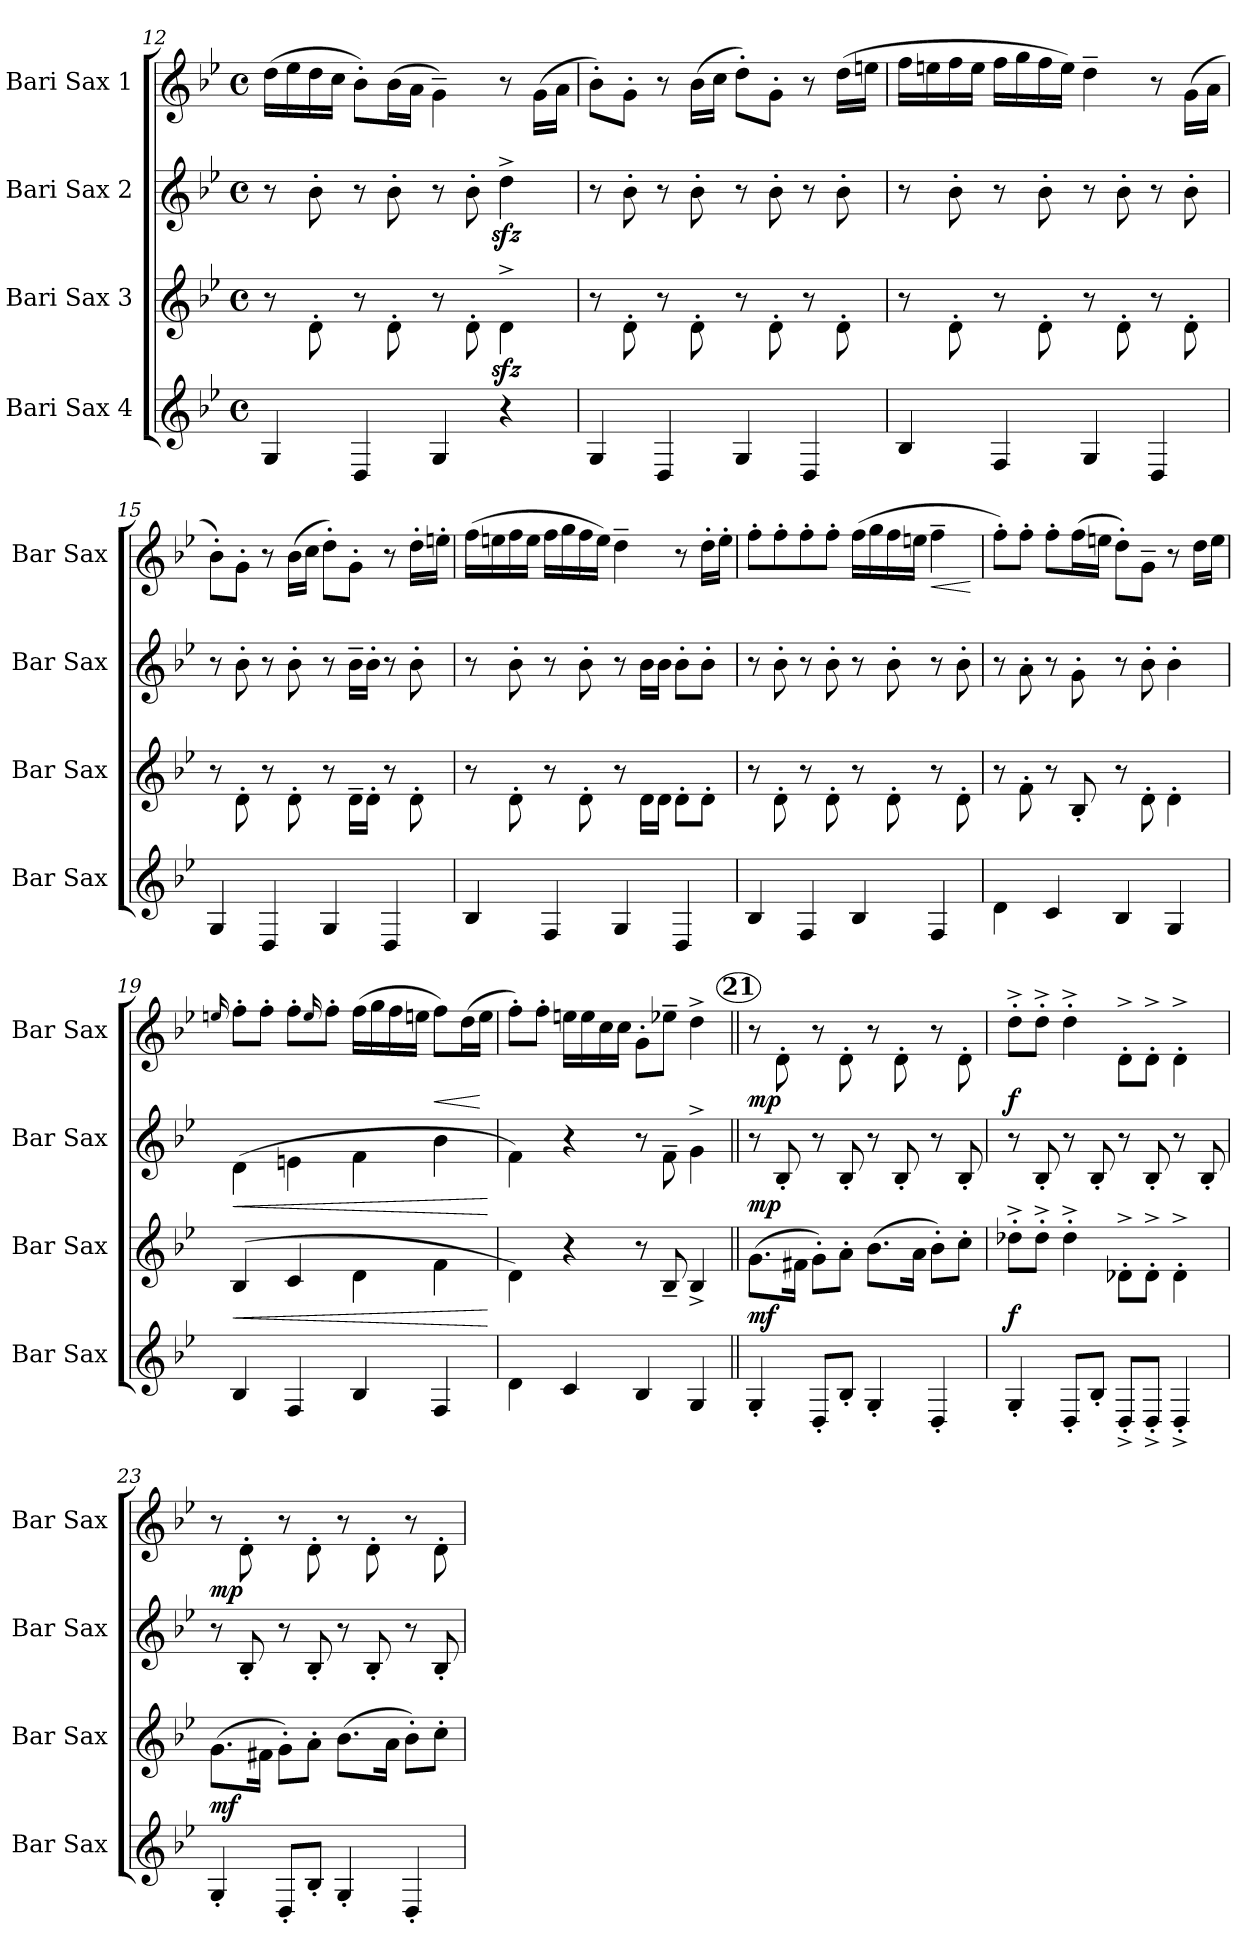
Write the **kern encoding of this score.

**kern	**kern	**dynam	**kern	**dynam	**kern	**dynam
*part4	*part3	*part3	*part2	*part2	*part1	*part1
*staff4	*staff3	*staff3	*staff2	*staff2	*staff1	*staff1
*I"Bari Sax 4	*I"Bari Sax 3	*	*I"Bari Sax 2	*	*I"Bari Sax 1	*
*I'Bar Sax	*I'Bar Sax	*	*I'Bar Sax	*	*I'Bar Sax	*
*clefG2	*clefG2	*	*clefG2	*	*clefG2	*
*ITrd12c21	*ITrd12c21	*	*ITrd12c21	*	*ITrd12c21	*
*k[b-e-]	*k[b-e-]	*	*k[b-e-]	*	*k[b-e-]	*
*B-:	*B-:	*	*B-:	*	*B-:	*
*M4/4	*M4/4	*	*M4/4	*	*M4/4	*
*met(c)	*met(c)	*	*met(c)	*	*met(c)	*
=12	=12	=12	=12	=12	=12	=12
4GG/	8r	.	8r	.	(>16d\LL	.
.	.	.	.	.	16e-\	.
.	8D'>\	.	8B-'>\	.	16d\	.
.	.	.	.	.	16c\JJ	.
4DD/	8r	.	8r	.	8B-'>\L)	.
.	8D'>\	.	8B-'>\	.	(>16B-\L	.
.	.	.	.	.	16A\JJ	.
4GG/	8r	.	8r	.	4G~>\)	.
.	8D'>\	.	8B-'>\	.	.	.
4r	4Dzz<^>\	.	4dzz<^>\	.	8r	.
.	.	.	.	.	(>16G\LL	.
.	.	.	.	.	16A\JJ	.
=13	=13	=13	=13	=13	=13	=13
4GG/	8r	.	8r	.	8B-'>\L)	.
.	8D'>\	.	8B-'>\	.	8G'>\J	.
4DD/	8r	.	8r	.	8r	.
.	8D'>\	.	8B-'>\	.	(>16B-\LL	.
.	.	.	.	.	16c\JJ	.
4GG/	8r	.	8r	.	8d'>\L)	.
.	8D'>\	.	8B-'>\	.	8G'>\J	.
4DD/	8r	.	8r	.	8r	.
.	8D'>\	.	8B-'>\	.	(>16d\LL	.
.	.	.	.	.	16en\JJ	.
=14	=14	=14	=14	=14	=14	=14
4BB-/	8r	.	8r	.	16f\LL	.
.	.	.	.	.	16en\	.
.	8D'>\	.	8B-'>\	.	16f\	.
.	.	.	.	.	16e\JJ	.
4FF/	8r	.	8r	.	16f\LL	.
.	.	.	.	.	16g\	.
.	8D'>\	.	8B-'>\	.	16f\	.
.	.	.	.	.	16e\JJ)	.
4GG/	8r	.	8r	.	4d~>\	.
.	8D'>\	.	8B-'>\	.	.	.
4DD/	8r	.	8r	.	8r	.
.	8D'>\	.	8B-'>\	.	(>16G\LL	.
.	.	.	.	.	16A\JJ	.
=15	=15	=15	=15	=15	=15	=15
4GG/	8r	.	8r	.	8B-'>\L)	.
.	8D'>\	.	8B-'>\	.	8G'>\J	.
4DD/	8r	.	8r	.	8r	.
.	8D'>\	.	8B-'>\	.	(>16B-\LL	.
.	.	.	.	.	16c\JJ	.
4GG/	8r	.	8r	.	8d'>\L)	.
.	16D~>\LL	.	16B-~>\LL	.	8G'>\J	.
.	16D'>\JJ	.	16B-'>\JJ	.	.	.
4DD/	8r	.	8r	.	8r	.
.	8D'>\	.	8B-'>\	.	16d'>\LL	.
.	.	.	.	.	16en'>\JJ	.
=16	=16	=16	=16	=16	=16	=16
4BB-/	8r	.	8r	.	(>16f\LL	.
.	.	.	.	.	16en\	.
.	8D'>\	.	8B-'>\	.	16f\	.
.	.	.	.	.	16e\JJ	.
4FF/	8r	.	8r	.	16f\LL	.
.	.	.	.	.	16g\	.
.	8D'>\	.	8B-'>\	.	16f\	.
.	.	.	.	.	16e\JJ)	.
4GG/	8r	.	8r	.	4d~>\	.
.	16D\LL	.	16B-\LL	.	.	.
.	16D\JJ	.	16B-\JJ	.	.	.
4DD/	8D'>\L	.	8B-'>\L	.	8r	.
.	8D'>\J	.	8B-'>\J	.	16d'>\LL	.
.	.	.	.	.	16e'>\JJ	.
!!LO:LB:g=z
=17	=17	=17	=17	=17	=17	=17
4BB-/	8r	.	8r	.	8f'>\L	.
.	8D'>\	.	8B-'>\	.	8f'>\	.
4FF/	8r	.	8r	.	8f'>\	.
.	8D'>\	.	8B-'>\	.	8f'>\J	.
4BB-/	8r	.	8r	.	(>16f\LL	.
.	.	.	.	.	16g\	.
.	8D'>\	.	8B-'>\	.	16f\	.
.	.	.	.	.	16en\JJ	.
!	!	!	!	!	!	!LO:HP:b
4FF/	8r	.	8r	.	4f~>\	<
.	8D'>\	.	8B-'>\	.	.	.
.	.	.	.	.	.	[
=18	=18	=18	=18	=18	=18	=18
4D\	8r	.	8r	.	8f'>\L)	.
.	8F'>\	.	8A'>\	.	8f'>\J	.
4C/	8r	.	8r	.	8f'>\L	.
.	8BB-'</	.	8G'>\	.	(>16f\L	.
.	.	.	.	.	16en\JJ	.
4BB-/	8r	.	8r	.	8d'>\L)	.
.	8D'>\	.	8B-'>\	.	8G~>\J	.
4GG/	4D'>\	.	4B-'>\	.	8r	.
.	.	.	.	.	16d\LL	.
.	.	.	.	.	16e\JJ	.
=19	=19	=19	=19	=19	=19	=19
.	.	.	.	.	16qqen/	.
!	!	!LO:HP:b	!	!LO:HP:b	!	!
4BB-/	(4BB-/	<	(>4D\	<	8f'>\L	.
.	.	.	.	.	8f'>\J	.
4FF/	4C/	.	4En\	.	8f'>\L	.
.	.	.	.	.	16qqe/	.
.	.	.	.	.	8f'>\J	.
4BB-/	4D\	.	4F\	.	(>16f\LL	.
.	.	.	.	.	16g\	.
.	.	.	.	.	16f\	.
.	.	.	.	.	16e\JJ	.
!	!	!	!	!	!	!LO:HP:b
4FF/	4F\	.	4B-\	.	8f\L)	<
.	.	.	.	.	(>16d\L	.
.	.	.	.	.	16e\JJ	[
.	.	[	.	[	.	.
=20	=20	=20	=20	=20	=20	=20
4D\	4D>\)	.	4F>\)	.	8f'>\L)	.
.	.	.	.	.	8f'>\J	.
4C/	4r	.	4r	.	16en\LL	.
.	.	.	.	.	16e\	.
.	.	.	.	.	16c\	.
.	.	.	.	.	16c\JJ	.
4BB-/	8r	.	8r	.	8G'>\L	.
.	8BB-~</	.	8F~>\	.	8e-X~>\J	.
4GG/	4BB-^</	.	4G^>\	.	4d^>\	.
!!LO:REH:place=s1:a:B:enc=circle:fs=9.8:t=21
=21||	=21||	=21||	=21||	=21||	=21||	=21||
!	!	!LO:DY:b	!	!LO:DY:b	!	!LO:DY:b
4GG'</	(>8.G\L	mf	8r	mp	8r	mp
.	.	.	8BB-'</	.	8D'>\	.
.	16F#X\Jk	.	.	.	.	.
8DD'</L	8G'>\L)	.	8r	.	8r	.
8BB-'</J	8A'>\J	.	8BB-'</	.	8D'>\	.
4GG'</	(>8.B-\L	.	8r	.	8r	.
.	.	.	8BB-'</	.	8D'>\	.
.	16A\Jk	.	.	.	.	.
4DD'</	8B-'>\L)	.	8r	.	8r	.
.	8c'>\J	.	8BB-'</	.	8D'>\	.
=22	=22	=22	=22	=22	=22	=22
!	!	!LO:DY:b	!	!	!	!LO:DY:b
4GG'</	8d-X^>'>\L	f	8r	.	8d^>'>\L	f
.	8d-^>'>\J	.	8BB-'</	.	8d^>'>\J	.
8DD'</L	4d-^>'>\	.	8r	.	4d^>'>\	.
8BB-'</J	.	.	8BB-'</	.	.	.
8DD^<'</L	8D-X^>'>\L	.	8r	.	8D^>'>\L	.
8DD^<'</J	8D-^>'>\J	.	8BB-'</	.	8D^>'>\J	.
4DD^<'</	4D-^>'>\	.	8r	.	4D^>'>\	.
.	.	.	8BB-'</	.	.	.
!!LO:PB:g=z
=23	=23	=23	=23	=23	=23	=23
!	!	!LO:DY:b	!	!	!	!LO:DY:b
4GG'</	(>8.G\L	mf	8r	.	8r	mp
.	.	.	8BB-'</	.	8D'>\	.
.	16F#X\Jk	.	.	.	.	.
8DD'</L	8G'>\L)	.	8r	.	8r	.
8BB-'</J	8A'>\J	.	8BB-'</	.	8D'>\	.
4GG'</	(>8.B-\L	.	8r	.	8r	.
.	.	.	8BB-'</	.	8D'>\	.
.	16A\Jk	.	.	.	.	.
4DD'</	8B-'>\L)	.	8r	.	8r	.
.	8c'>\J	.	8BB-'</	.	8D'>\	.
=	=	=	=	=	=	=
*-	*-	*-	*-	*-	*-	*-
